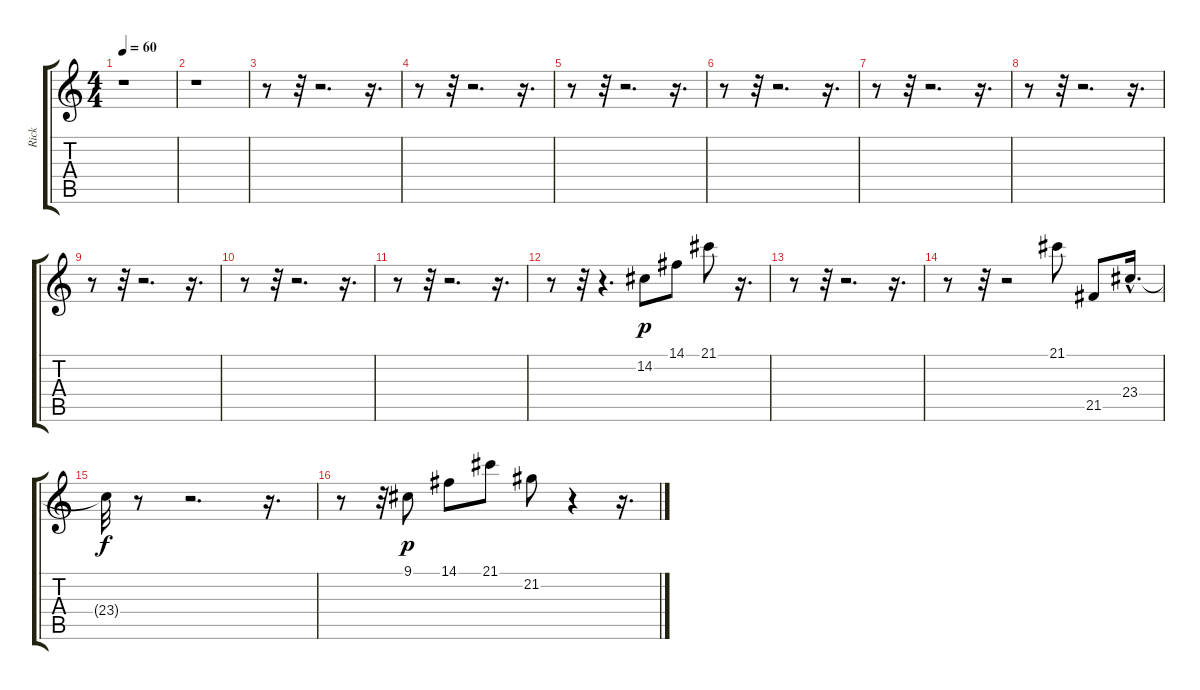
\track ("Rick" "Rick") {instrument acousticgrandpiano}
\staff {score tabs}
\tuning (E4 B3 G3 D3 A2 E2) {hide}
\ts (4 4)
\tempo 60
\clef g2
\ks c
r.1{dy p instrument acousticgrandpiano} |
r.1 |
r.8 r.32 r.2{d instrument acousticgrandpiano} r.16{d} |
r.8 r.32 r.2{d} r.16{d} |
r.8 r.32 r.2{d} r.16{d} |
r.8 r.32 r.2{d} r.16{d} |
r.8 r.32 r.2{d} r.16{d} |
r.8 r.32 r.2{d} r.16{d} |
r.8 r.32 r.2{d} r.16{d} |
r.8 r.32 r.2{d} r.16{d} |
r.8 r.32 r.2{d} r.16{d} |
r.8 r.32 r.4{d} 14.2.8 14.1.8 21.1.8 r.16{d} |
r.8 r.32 r.2{d} r.16{d} |
r.8 r.32 r.2 21.1.8 21.5.8 23.4{hac}.16{d} |
23.4{t}.32{dy f} r.8 r.2{d} r.16{d} |
r.8 r.32 9.1.8{dy p} 14.1.8 21.1.8 21.2.8 r.4 r.16{d}
